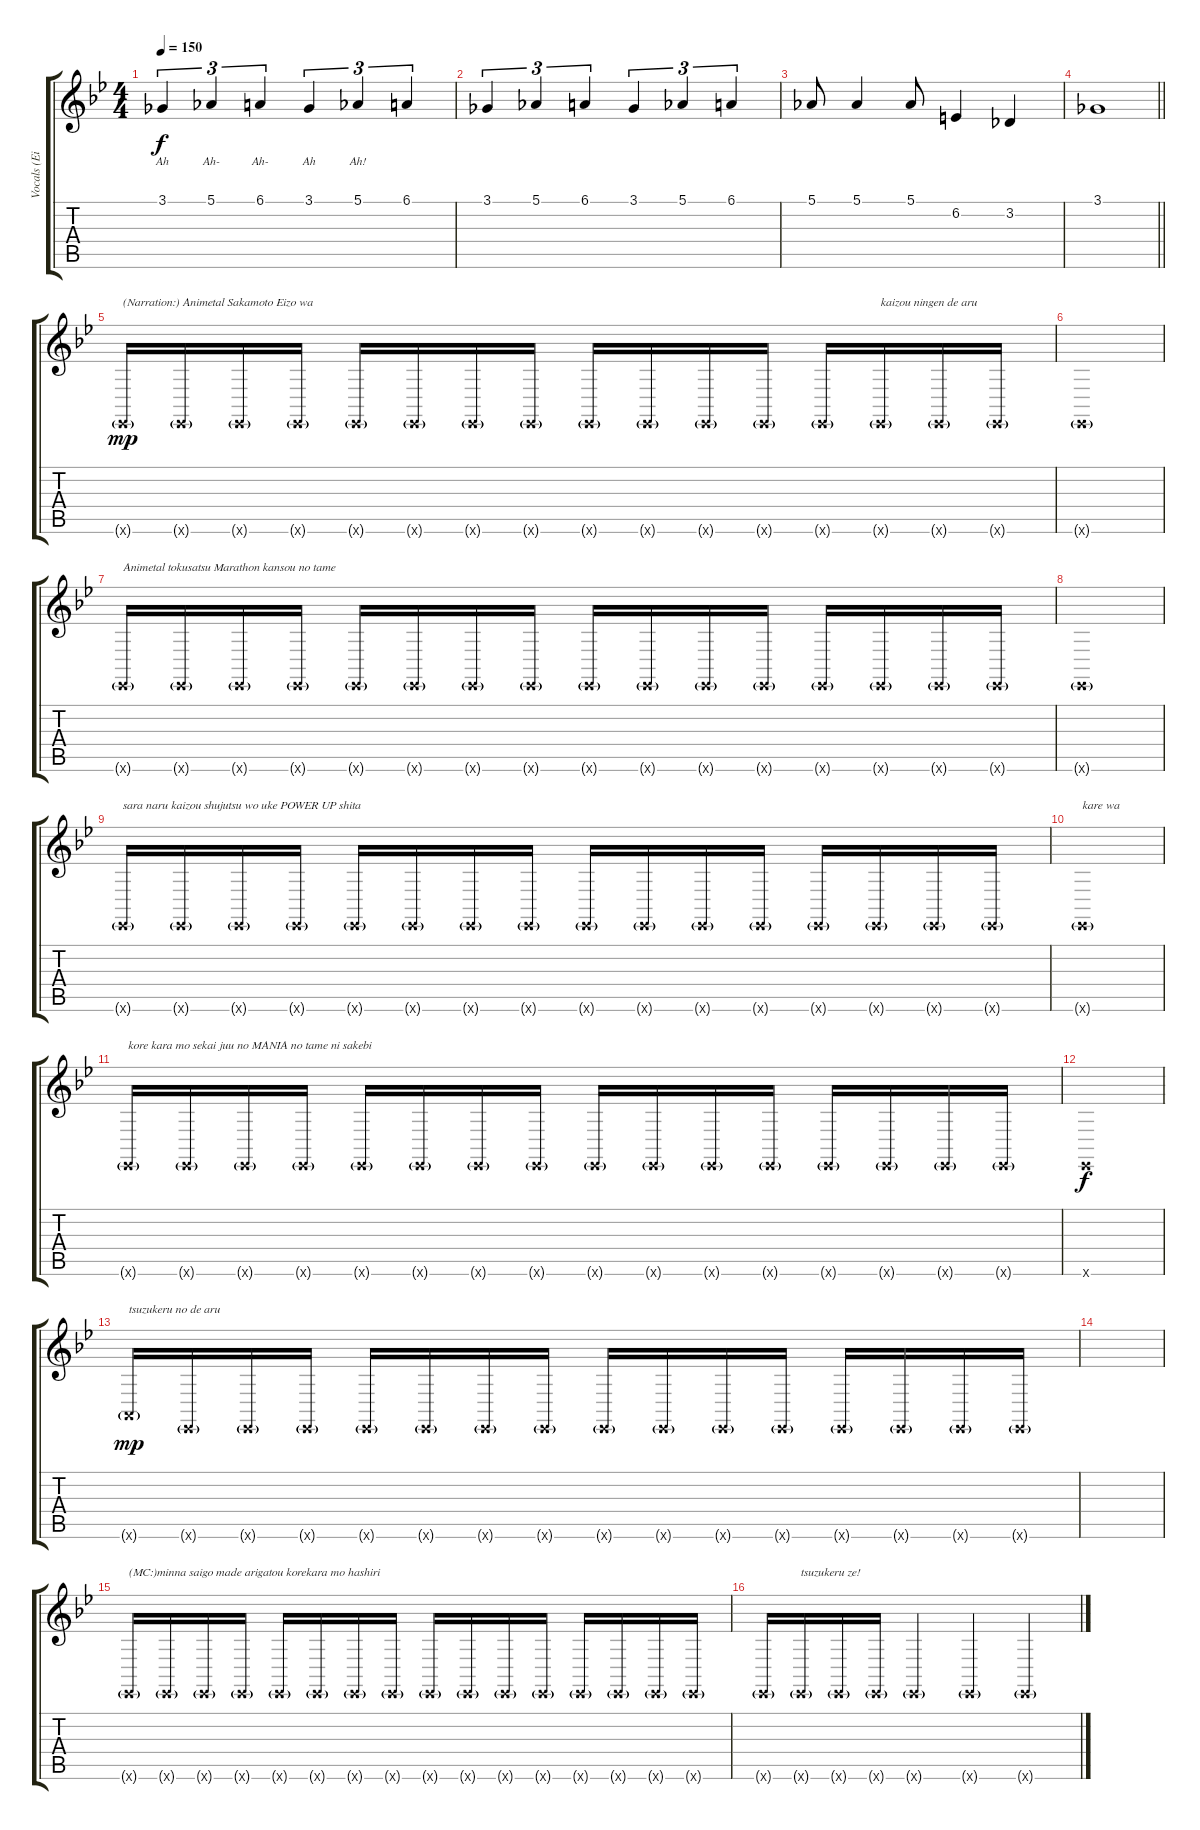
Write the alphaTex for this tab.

\track ("Vocals (Eizo)" "Vocals (Ei") {instrument flute}
\staff {score tabs}
\tuning (Eb4 Bb3 Gb3 Db3 Ab2 Eb2) {hide}
\ts (4 4)
\tempo 150
\clef g2
\ks bb
3.1.4{tu (3 2) lyrics (0 "Ah") lyrics (1 "") lyrics (2 "") lyrics (3 "") lyrics (4 "") dy f} 5.1.4{tu (3 2) lyrics (0 "Ah-") lyrics (1 "") lyrics (2 "") lyrics (3 "") lyrics (4 "")} 6.1.4{tu (3 2) lyrics (0 "Ah-") lyrics (1 "") lyrics (2 "") lyrics (3 "") lyrics (4 "")} 3.1.4{tu (3 2) lyrics (0 "Ah") lyrics (1 "") lyrics (2 "") lyrics (3 "") lyrics (4 "")} 5.1.4{tu (3 2) lyrics (0 "Ah!") lyrics (1 "") lyrics (2 "") lyrics (3 "") lyrics (4 "")} 6.1.4{tu (3 2)} |
3.1.4{tu (3 2)} 5.1.4{tu (3 2)} 6.1.4{tu (3 2)} 3.1.4{tu (3 2)} 5.1.4{tu (3 2)} 6.1.4{tu (3 2)} |
5.1.8 5.1.4 5.1.8 6.2.4 3.2.4 |
\barLineRight lightlight
3.1.1 |
0.6{g x}.16{txt "(Narration:) Animetal Sakamoto Eizo wa" dy mp} 0.6{g x}.16 0.6{g x}.16 0.6{g x}.16 0.6{g x}.16 0.6{g x}.16 0.6{g x}.16 0.6{g x}.16 0.6{g x}.16 0.6{g x}.16 0.6{g x}.16 0.6{g x}.16 0.6{g x}.16 0.6{g x}.16{txt "kaizou ningen de aru"} 0.6{g x}.16 0.6{g x}.16 |
0.6{g x}.1 |
0.6{g x}.16{txt "Animetal tokusatsu Marathon kansou no tame"} 0.6{g x}.16 0.6{g x}.16 0.6{g x}.16 0.6{g x}.16 0.6{g x}.16 0.6{g x}.16 0.6{g x}.16 0.6{g x}.16 0.6{g x}.16 0.6{g x}.16 0.6{g x}.16 0.6{g x}.16 0.6{g x}.16 0.6{g x}.16 0.6{g x}.16 |
0.6{g x}.1 |
0.6{g x}.16{txt "sara naru kaizou shujutsu wo uke POWER UP shita"} 0.6{g x}.16 0.6{g x}.16 0.6{g x}.16 0.6{g x}.16 0.6{g x}.16 0.6{g x}.16 0.6{g x}.16 0.6{g x}.16 0.6{g x}.16 0.6{g x}.16 0.6{g x}.16 0.6{g x}.16 0.6{g x}.16 0.6{g x}.16 0.6{g x}.16 |
0.6{g x}.1{txt "kare wa"} |
0.6{g x}.16{txt "kore kara mo sekai juu no MANIA no tame ni sakebi "} 0.6{g x}.16 0.6{g x}.16 0.6{g x}.16 0.6{g x}.16 0.6{g x}.16 0.6{g x}.16 0.6{g x}.16 0.6{g x}.16 0.6{g x}.16 0.6{g x}.16 0.6{g x}.16 0.6{g x}.16 0.6{g x}.16 0.6{g x}.16 0.6{g x}.16 |
0.6{x}.1{dy f} |
6.6{g x}.16{txt "tsuzukeru no de aru" dy mp} 0.6{g x}.16 0.6{g x}.16 0.6{g x}.16 0.6{g x}.16 0.6{g x}.16 0.6{g x}.16 0.6{g x}.16 0.6{g x}.16 0.6{g x}.16 0.6{g x}.16 0.6{g x}.16 0.6{g x}.16 0.6{g x}.16 0.6{g x}.16 0.6{g x}.16 |
|
0.6{g x}.16{txt "(MC:)minna saigo made arigatou korekara mo hashiri"} 0.6{g x}.16 0.6{g x}.16 0.6{g x}.16 0.6{g x}.16 0.6{g x}.16 0.6{g x}.16 0.6{g x}.16 0.6{g x}.16 0.6{g x}.16 0.6{g x}.16 0.6{g x}.16 0.6{g x}.16 0.6{g x}.16 0.6{g x}.16 0.6{g x}.16 |
0.6{g x}.16 0.6{g x}.16{txt "tsuzukeru ze!"} 0.6{g x}.16 0.6{g x}.16 0.6{g x}.4 0.6{g x}.4 0.6{g x}.4
